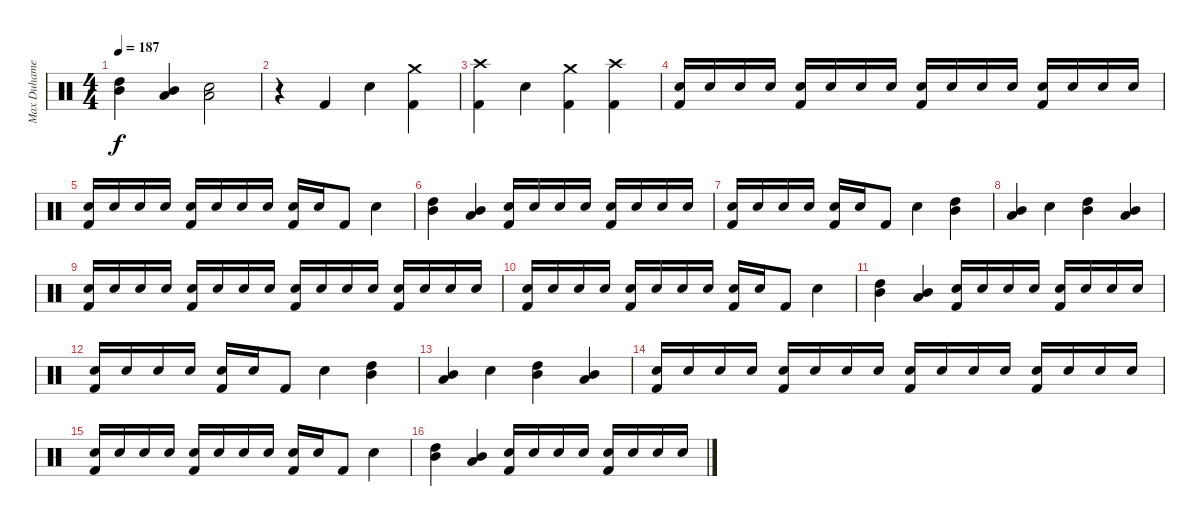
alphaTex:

\track ("Max Duhamel" "Max Duhame") {instrument percussion}
\staff {score}
\articulation defaults
\ts (4 4)
\tempo 187
\clef neutral
\ks c
("High Tom (hit)" "Mid Tom (hit)").4{dy f} ("Mid Tom (hit)" "Low Tom (hit)").4 ("Low Tom (hit)" "Electric Snare (hit)").2 |
r.4 "Kick (hit) 2".4 "Electric Snare (hit)".4 ("Crash medium (hit)" "Kick (hit) 2").4 |
("Crash high (hit)" "Kick (hit) 2").4 "Electric Snare (hit)".4 ("Crash medium (hit)" "Kick (hit) 2").4 ("Crash high (hit)" "Kick (hit) 2").4 |
("Electric Snare (hit)" "Kick (hit) 2").16 "Electric Snare (hit)".16 "Electric Snare (hit)".16 "Electric Snare (hit)".16 ("Electric Snare (hit)" "Kick (hit) 2").16 "Electric Snare (hit)".16 "Electric Snare (hit)".16 "Electric Snare (hit)".16 ("Electric Snare (hit)" "Kick (hit) 2").16 "Electric Snare (hit)".16 "Electric Snare (hit)".16 "Electric Snare (hit)".16 ("Electric Snare (hit)" "Kick (hit) 2").16 "Electric Snare (hit)".16 "Electric Snare (hit)".16 "Electric Snare (hit)".16 |
("Electric Snare (hit)" "Kick (hit) 2").16 "Electric Snare (hit)".16 "Electric Snare (hit)".16 "Electric Snare (hit)".16 ("Electric Snare (hit)" "Kick (hit) 2").16 "Electric Snare (hit)".16 "Electric Snare (hit)".16 "Electric Snare (hit)".16 ("Electric Snare (hit)" "Kick (hit) 2").16 "Electric Snare (hit)".16 "Kick (hit) 2".8 "Electric Snare (hit)".4 |
("High Tom (hit)" "Mid Tom (hit)").4 ("Mid Tom (hit)" "Low Tom (hit)").4 ("Electric Snare (hit)" "Kick (hit) 2").16 "Electric Snare (hit)".16 "Electric Snare (hit)".16 "Electric Snare (hit)".16 ("Electric Snare (hit)" "Kick (hit) 2").16 "Electric Snare (hit)".16 "Electric Snare (hit)".16 "Electric Snare (hit)".16 |
("Electric Snare (hit)" "Kick (hit) 2").16 "Electric Snare (hit)".16 "Electric Snare (hit)".16 "Electric Snare (hit)".16 ("Electric Snare (hit)" "Kick (hit) 2").16 "Electric Snare (hit)".16 "Kick (hit) 2".8 "Electric Snare (hit)".4 ("High Tom (hit)" "Mid Tom (hit)").4 |
("Mid Tom (hit)" "Low Tom (hit)").4 "Electric Snare (hit)".4 ("High Tom (hit)" "Mid Tom (hit)").4 ("Mid Tom (hit)" "Low Tom (hit)").4 |
("Electric Snare (hit)" "Kick (hit) 2").16 "Electric Snare (hit)".16 "Electric Snare (hit)".16 "Electric Snare (hit)".16 ("Electric Snare (hit)" "Kick (hit) 2").16 "Electric Snare (hit)".16 "Electric Snare (hit)".16 "Electric Snare (hit)".16 ("Electric Snare (hit)" "Kick (hit) 2").16 "Electric Snare (hit)".16 "Electric Snare (hit)".16 "Electric Snare (hit)".16 ("Electric Snare (hit)" "Kick (hit) 2").16 "Electric Snare (hit)".16 "Electric Snare (hit)".16 "Electric Snare (hit)".16 |
("Electric Snare (hit)" "Kick (hit) 2").16 "Electric Snare (hit)".16 "Electric Snare (hit)".16 "Electric Snare (hit)".16 ("Electric Snare (hit)" "Kick (hit) 2").16 "Electric Snare (hit)".16 "Electric Snare (hit)".16 "Electric Snare (hit)".16 ("Electric Snare (hit)" "Kick (hit) 2").16 "Electric Snare (hit)".16 "Kick (hit) 2".8 "Electric Snare (hit)".4 |
("High Tom (hit)" "Mid Tom (hit)").4 ("Mid Tom (hit)" "Low Tom (hit)").4 ("Electric Snare (hit)" "Kick (hit) 2").16 "Electric Snare (hit)".16 "Electric Snare (hit)".16 "Electric Snare (hit)".16 ("Electric Snare (hit)" "Kick (hit) 2").16 "Electric Snare (hit)".16 "Electric Snare (hit)".16 "Electric Snare (hit)".16 |
("Electric Snare (hit)" "Kick (hit) 2").16 "Electric Snare (hit)".16 "Electric Snare (hit)".16 "Electric Snare (hit)".16 ("Electric Snare (hit)" "Kick (hit) 2").16 "Electric Snare (hit)".16 "Kick (hit) 2".8 "Electric Snare (hit)".4 ("High Tom (hit)" "Mid Tom (hit)").4 |
("Mid Tom (hit)" "Low Tom (hit)").4 "Electric Snare (hit)".4 ("High Tom (hit)" "Mid Tom (hit)").4 ("Mid Tom (hit)" "Low Tom (hit)").4 |
("Electric Snare (hit)" "Kick (hit) 2").16 "Electric Snare (hit)".16 "Electric Snare (hit)".16 "Electric Snare (hit)".16 ("Electric Snare (hit)" "Kick (hit) 2").16 "Electric Snare (hit)".16 "Electric Snare (hit)".16 "Electric Snare (hit)".16 ("Electric Snare (hit)" "Kick (hit) 2").16 "Electric Snare (hit)".16 "Electric Snare (hit)".16 "Electric Snare (hit)".16 ("Electric Snare (hit)" "Kick (hit) 2").16 "Electric Snare (hit)".16 "Electric Snare (hit)".16 "Electric Snare (hit)".16 |
("Electric Snare (hit)" "Kick (hit) 2").16 "Electric Snare (hit)".16 "Electric Snare (hit)".16 "Electric Snare (hit)".16 ("Electric Snare (hit)" "Kick (hit) 2").16 "Electric Snare (hit)".16 "Electric Snare (hit)".16 "Electric Snare (hit)".16 ("Electric Snare (hit)" "Kick (hit) 2").16 "Electric Snare (hit)".16 "Kick (hit) 2".8 "Electric Snare (hit)".4 |
("High Tom (hit)" "Mid Tom (hit)").4 ("Mid Tom (hit)" "Low Tom (hit)").4 ("Electric Snare (hit)" "Kick (hit) 2").16 "Electric Snare (hit)".16 "Electric Snare (hit)".16 "Electric Snare (hit)".16 ("Electric Snare (hit)" "Kick (hit) 2").16 "Electric Snare (hit)".16 "Electric Snare (hit)".16 "Electric Snare (hit)".16
